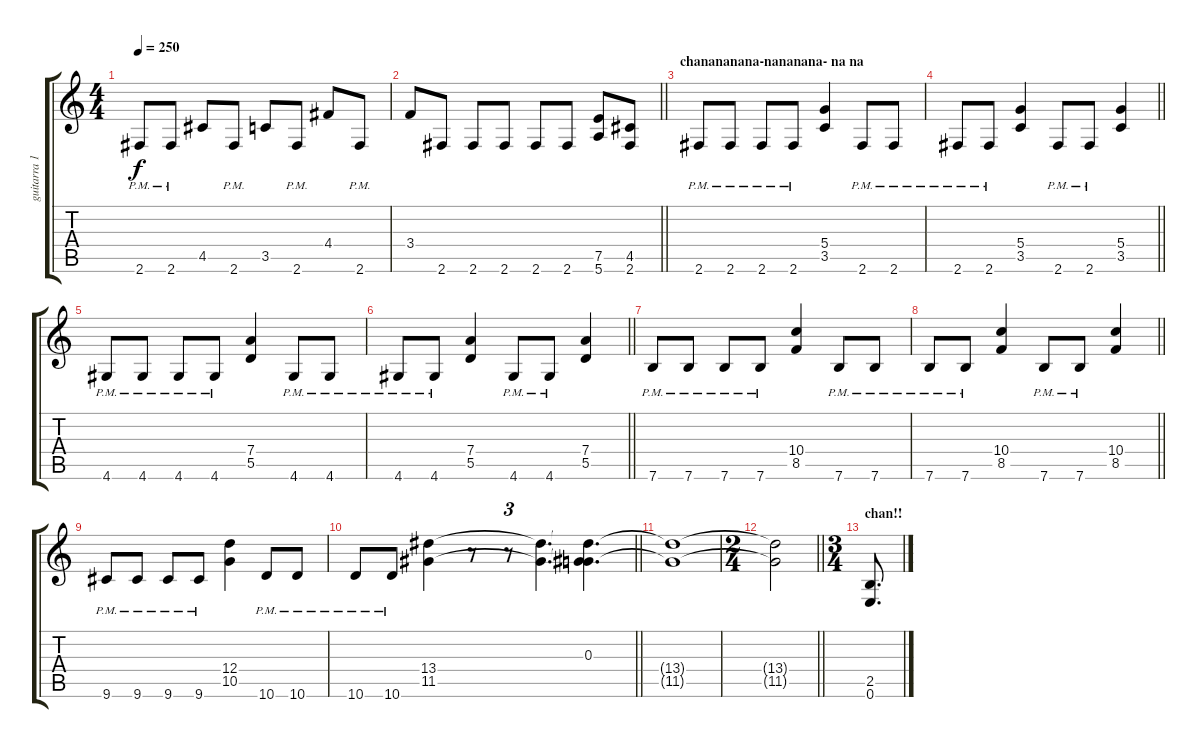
\track ("guitarra 1" "guitarra 1") {instrument overdrivenguitar}
\staff {score tabs}
\tuning (E4 B3 G3 D3 A2 E2) {hide}
\ts (4 4)
\tempo 250
\clef g2
\ks c
2.6{pm}.8{dy f} 2.6{pm}.8 4.5.8 2.6{pm}.8 3.5.8 2.6{pm}.8 4.4.8 2.6{pm}.8 |
\barLineRight lightlight
3.4.8 2.6.8 2.6.8 2.6.8 2.6.8 2.6.8 (7.5 5.6).8 (4.5 2.6).8 |
\section ("" "chanananana-nananana- na na")
2.6{pm}.8 2.6{pm}.8 2.6{pm}.8 2.6{pm}.8 (5.4 3.5).4 2.6{pm}.8 2.6{pm}.8 |
\barLineRight lightlight
2.6{pm}.8 2.6{pm}.8 (5.4 3.5).4 2.6{pm}.8 2.6{pm}.8 (5.4 3.5).4 |
4.6{pm}.8 4.6{pm}.8 4.6{pm}.8 4.6{pm}.8 (7.4 5.5).4 4.6{pm}.8 4.6{pm}.8 |
\barLineRight lightlight
4.6{pm}.8 4.6{pm}.8 (7.4 5.5).4 4.6{pm}.8 4.6{pm}.8 (7.4 5.5).4 |
7.6{pm}.8 7.6{pm}.8 7.6{pm}.8 7.6{pm}.8 (10.4 8.5).4 7.6{pm}.8 7.6{pm}.8 |
\barLineRight lightlight
7.6{pm}.8 7.6{pm}.8 (10.4 8.5).4 7.6{pm}.8 7.6{pm}.8 (10.4 8.5).4 |
9.6{pm}.8 9.6{pm}.8 9.6{pm}.8 9.6{pm}.8 (12.4 10.5).4 10.6{pm}.8 10.6{pm}.8 |
\barLineRight lightlight
10.6{pm}.8 10.6{pm}.8 (13.4 11.5).4 r.8 r.8{tu (3 2)} (13.4{t} 11.5{t}).4{d} (0.3 13.4{t} 11.5{t}).4{d} |
(13.4{t} 11.5{t}).1 |
\ts (2 4)
\barLineRight lightlight
(13.4{t} 11.5{t}).2 |
\ts (3 4)
\section ("" "chan!!")
(2.5 0.6).8{d}
